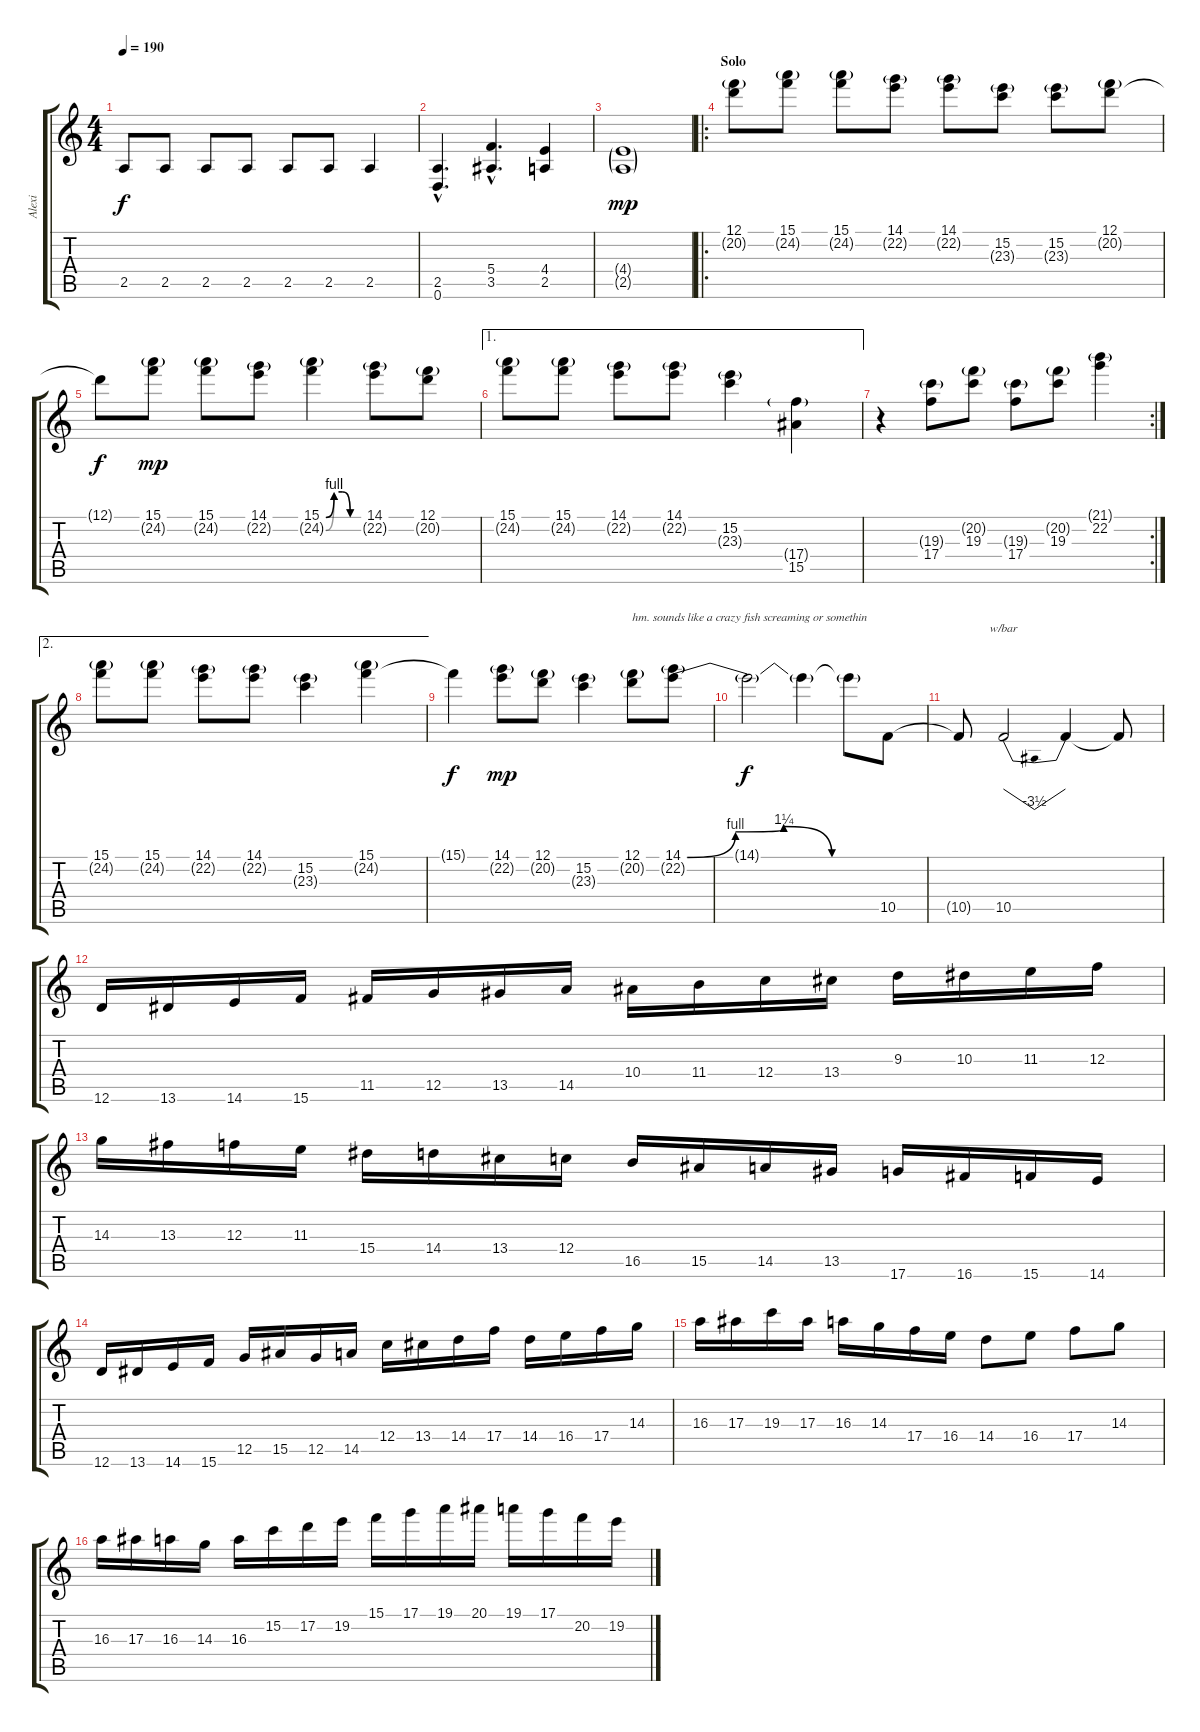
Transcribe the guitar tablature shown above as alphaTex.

\track ("Alexi" "Alexi") {instrument distortionguitar}
\staff {score tabs}
\tuning (D4 A3 F3 C3 G2 D2) {hide}
\ts (4 4)
\tempo 190
\clef g2
\ks c
2.5.8{dy f} 2.5.8 2.5.8 2.5.8 2.5.8 2.5.8 2.5.4 |
(2.5{hac} 0.6{hac}).4{d} (5.4{hac} 3.5{hac}).4{d} (4.4 2.5).4 |
(4.4{g} 2.5{g}).1{dy mp} |
\ro
\section ("" "Solo")
(12.1 20.2{g}).8{volume 16} (15.1 24.2{g}).8 (15.1 24.2{g}).8 (14.1 22.2{g}).8 (14.1 22.2{g}).8 (15.2 23.3{g}).8 (15.2 23.3{g}).8 (12.1 20.2{g}).8 |
12.1{t}.8{dy f} (15.1 24.2{g}).8{dy mp} (15.1 24.2{g}).8 (14.1 22.2{g}).8 (15.1{be (custom 0 0 15 4 30 4 45 0 60 0)} 24.2{be (custom 0 0 15 4 30 4 45 0 60 0) g}).4 (14.1 22.2{g}).8 (12.1 20.2{g}).8 |
\ae 1
(15.1 24.2{g}).8 (15.1 24.2{g}).8 (14.1 22.2{g}).8 (14.1 22.2{g}).8 (15.2 23.3{g}).4 (17.4{g} 15.5).4 |
\rc 2
r.4 (19.3{g} 17.4).8 (20.2{g} 19.3).8 (19.3{g} 17.4).8 (20.2{g} 19.3).8 (21.1{g} 22.2).4 |
\ae 2
(15.1 24.2{g}).8 (15.1 24.2{g}).8 (14.1 22.2{g}).8 (14.1 22.2{g}).8 (15.2 23.3{g}).4 (15.1 24.2{g}).4 |
15.1{t}.4{dy f} (14.1 22.2{g}).8{dy mp} (12.1 20.2{g}).8 (15.2 23.3{g}).4 (12.1 20.2{g}).8{txt "hm. sounds like a crazy fish screaming or somethin"} (14.1{be (custom 0 0 15 4 30 5 45 0 60 0)} 22.2{g}).8 |
14.1{t}.2{dy f} 14.1{t}.4 14.1{t}.8 10.5.8 |
10.5{t}.8 10.5.2{tbe (dip default 0 0 30 -14 60 0)} 10.5{t}.4 10.5{t}.8 |
12.6.16 13.6.16 14.6.16 15.6.16 11.5.16 12.5.16 13.5.16 14.5.16 10.4.16 11.4.16 12.4.16 13.4.16 9.3.16 10.3.16 11.3.16 12.3.16 |
14.3.16 13.3.16 12.3.16 11.3.16 15.4.16 14.4.16 13.4.16 12.4.16 16.5.16 15.5.16 14.5.16 13.5.16 17.6.16 16.6.16 15.6.16 14.6.16 |
12.6.16 13.6.16 14.6.16 15.6.16 12.5.16 15.5.16 12.5.16 14.5.16 12.4.16 13.4.16 14.4.16 17.4.16 14.4.16 16.4.16 17.4.16 14.3.16 |
16.3.16 17.3.16 19.3.16 17.3.16 16.3.16 14.3.16 17.4.16 16.4.16 14.4.8 16.4.8 17.4.8 14.3.8 |
16.3.16 17.3.16 16.3.16 14.3.16 16.3.16 15.2.16 17.2.16 19.2.16 15.1.16 17.1.16 19.1.16 20.1.16 19.1.16 17.1.16 20.2.16 19.2.16
